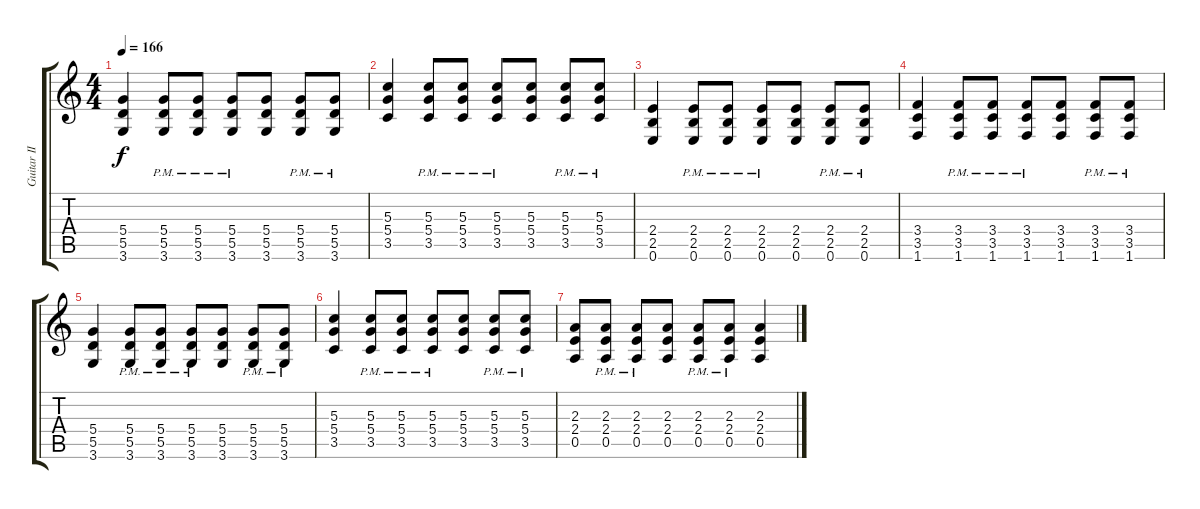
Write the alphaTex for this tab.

\track ("Guitar II" "Guitar II") {instrument distortionguitar}
\staff {score tabs}
\tuning (E4 B3 G3 D3 A2 E2) {hide}
\ts (4 4)
\tempo 166
\clef g2
\ks c
(5.4 5.5 3.6).4{dy f} (5.4{pm} 5.5{pm} 3.6{pm}).8 (5.4{pm} 5.5{pm} 3.6{pm}).8 (5.4{pm} 5.5{pm} 3.6{pm}).8 (5.4 5.5 3.6).8 (5.4{pm} 5.5{pm} 3.6{pm}).8 (5.4{pm} 5.5{pm} 3.6{pm}).8 |
(5.3 5.4 3.5).4 (5.3{pm} 5.4{pm} 3.5{pm}).8 (5.3{pm} 5.4{pm} 3.5{pm}).8 (5.3{pm} 5.4{pm} 3.5{pm}).8 (5.3 5.4 3.5).8 (5.3{pm} 5.4{pm} 3.5{pm}).8 (5.3{pm} 5.4{pm} 3.5{pm}).8 |
(2.4 2.5 0.6).4 (2.4{pm} 2.5{pm} 0.6{pm}).8 (2.4{pm} 2.5{pm} 0.6{pm}).8 (2.4{pm} 2.5{pm} 0.6{pm}).8 (2.4 2.5 0.6).8 (2.4{pm} 2.5{pm} 0.6{pm}).8 (2.4{pm} 2.5{pm} 0.6{pm}).8 |
(3.4 3.5 1.6).4 (3.4{pm} 3.5{pm} 1.6{pm}).8 (3.4{pm} 3.5{pm} 1.6{pm}).8 (3.4{pm} 3.5{pm} 1.6{pm}).8{volume 0} (3.4 3.5 1.6).8 (3.4{pm} 3.5{pm} 1.6{pm}).8 (3.4{pm} 3.5{pm} 1.6{pm}).8 |
(5.4 5.5 3.6).4 (5.4{pm} 5.5{pm} 3.6{pm}).8 (5.4{pm} 5.5{pm} 3.6{pm}).8 (5.4{pm} 5.5{pm} 3.6{pm}).8 (5.4 5.5 3.6).8 (5.4{pm} 5.5{pm} 3.6{pm}).8 (5.4{pm} 5.5{pm} 3.6{pm}).8 |
(5.3 5.4 3.5).4 (5.3{pm} 5.4{pm} 3.5{pm}).8 (5.3{pm} 5.4{pm} 3.5{pm}).8 (5.3{pm} 5.4{pm} 3.5{pm}).8 (5.3 5.4 3.5).8 (5.3{pm} 5.4{pm} 3.5{pm}).8 (5.3{pm} 5.4{pm} 3.5{pm}).8 |
(2.3 2.4 0.5).8 (2.3{pm} 2.4{pm} 0.5{pm}).8 (2.3{pm} 2.4{pm} 0.5{pm}).8 (2.3 2.4 0.5).8 (2.3{pm} 2.4{pm} 0.5{pm}).8 (2.3{pm} 2.4{pm} 0.5{pm}).8 (2.3 2.4 0.5).4
